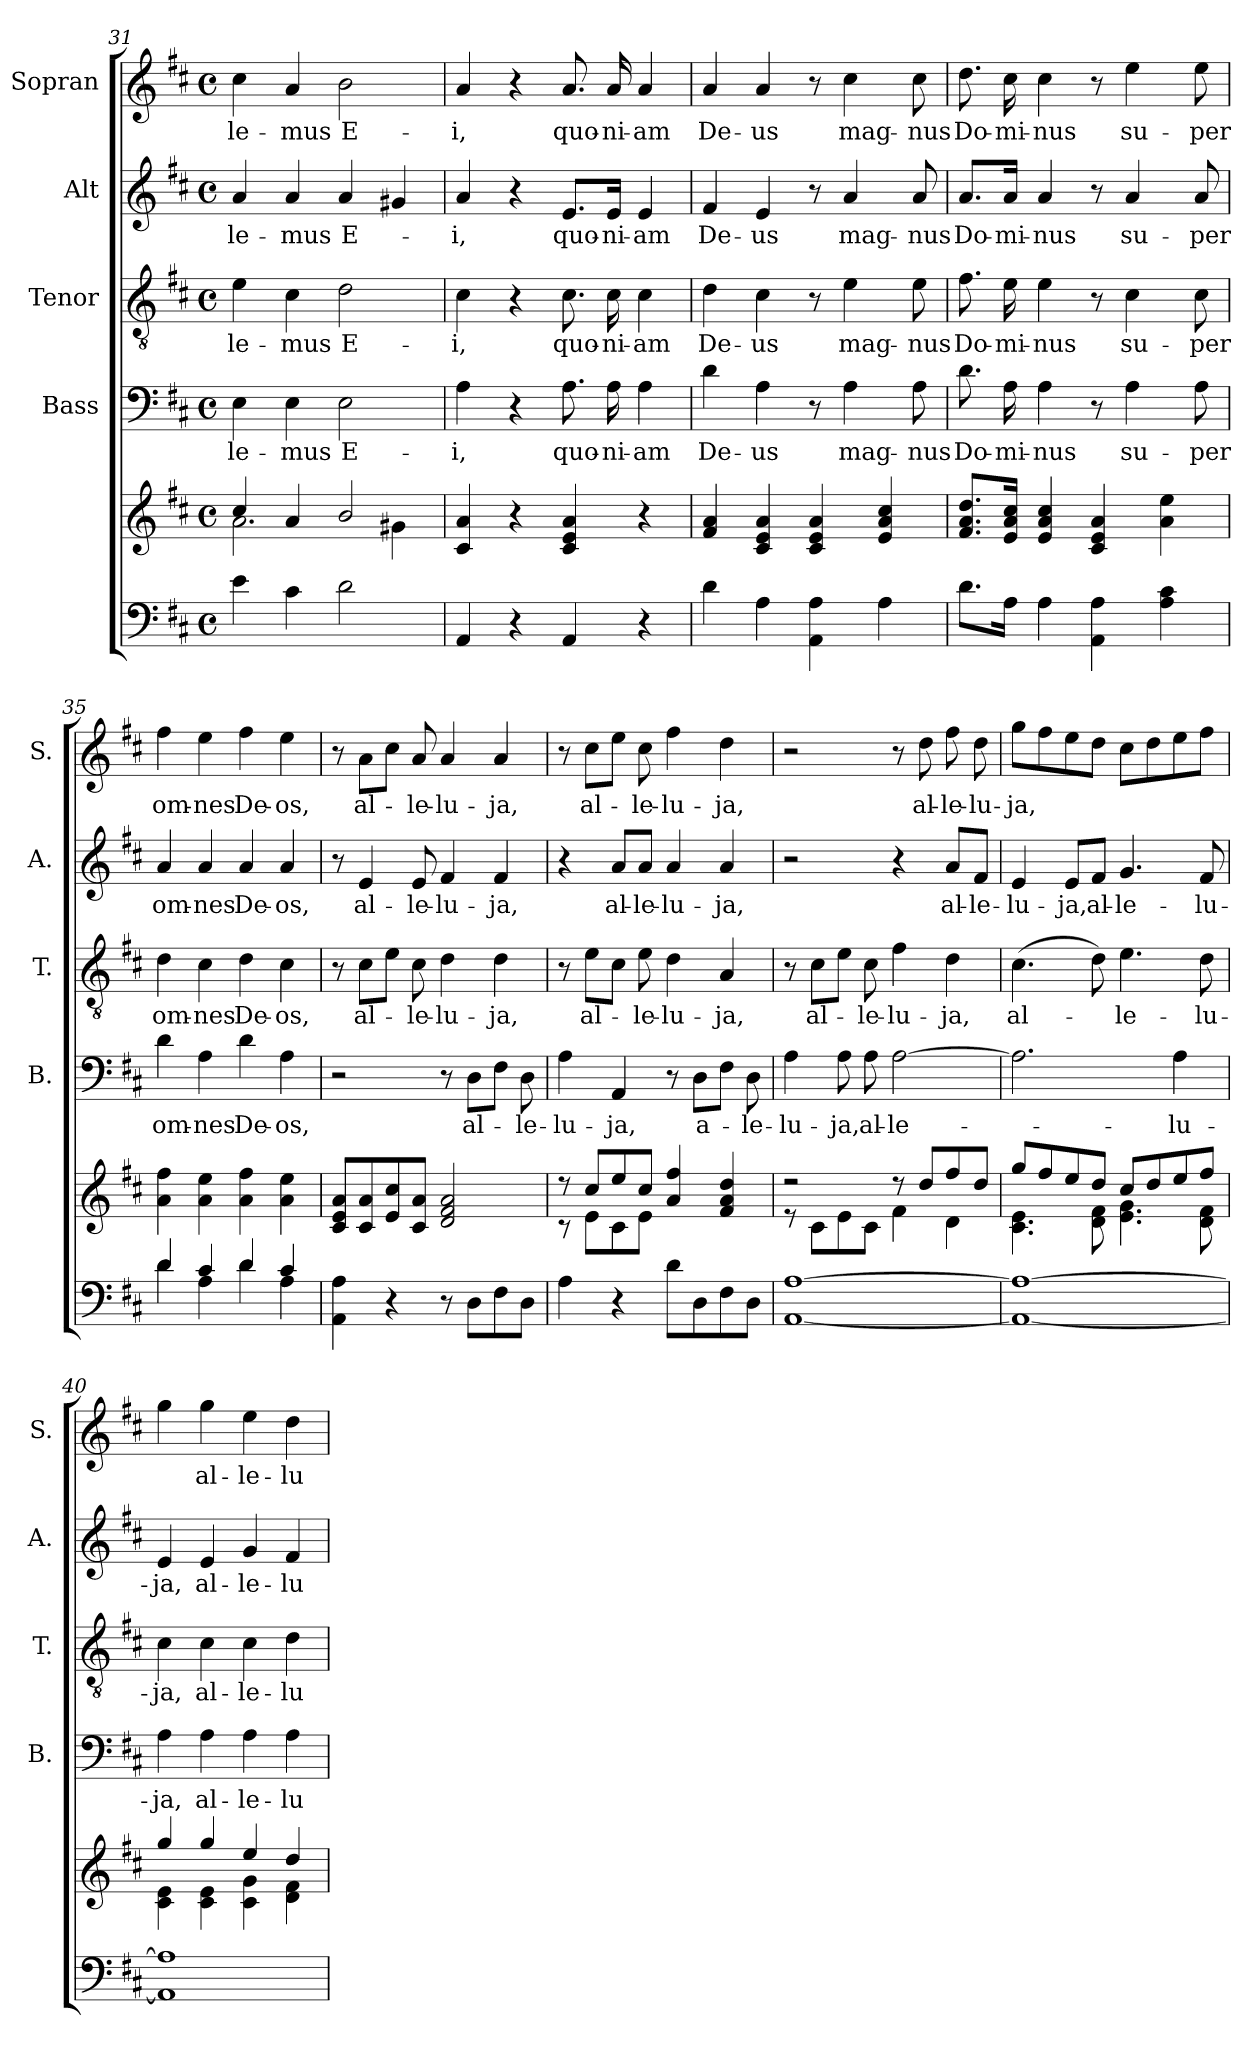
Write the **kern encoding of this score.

**kern	**kern	**kern	**text	**kern	**text	**kern	**text	**kern	**text
*part5	*part5	*part4	*part4	*part3	*part3	*part2	*part2	*part1	*part1
*staff6	*staff5	*staff4	*staff4	*staff3	*staff3	*staff2	*staff2	*staff1	*staff1
*	*	*I"Bass	*	*I"Tenor	*	*I"Alt	*	*I"Sopran	*
*	*	*I'B.	*	*I'T.	*	*I'A.	*	*I'S.	*
*clefF4	*clefG2	*clefF4	*	*clefGv2	*	*clefG2	*	*clefG2	*
*k[f#c#]	*k[f#c#]	*k[f#c#]	*	*k[f#c#]	*	*k[f#c#]	*	*k[f#c#]	*
*D:	*D:	*D:	*	*D:	*	*D:	*	*D:	*
*M4/4	*M4/4	*M4/4	*	*M4/4	*	*M4/4	*	*M4/4	*
*met(c)	*met(c)	*met(c)	*	*met(c)	*	*met(c)	*	*met(c)	*
=31	=31	=31	=31	=31	=31	=31	=31	=31	=31
*	*^	*	*	*	*	*	*	*	*
!	!	!	!	!LO:LY:b	!	!LO:LY:b	!	!LO:LY:b	!	!LO:LY:b
4e\	4cc#/	2.a\	4E\	-le-	4e\	-le-	4a/	-le-	4cc#\	-le-
!	!	!	!	!LO:LY:b	!	!LO:LY:b	!	!LO:LY:b	!	!LO:LY:b
4c#\	4a/	.	4E\	-mus	4c#\	-mus	4a/	-mus	4a/	-mus
!	!	!	!	!LO:LY:b	!	!LO:LY:b	!	!LO:LY:b	!	!LO:LY:b
2d\	2b/	.	2E\	E-	2d\	E-	4a/	E-	2b\	E-
.	.	4g#X\	.	.	.	.	4g#X/	.	.	.
!!LO:PB:g=z
=32	=32	=32	=32	=32	=32	=32	=32	=32	=32	=32
!	!	!	!	!LO:LY:b	!	!LO:LY:b	!	!LO:LY:b	!	!LO:LY:b
*	*v	*v	*	*	*	*	*	*	*	*
4AA/	4c#/ 4a/	4A\	-i,	4c#\	-i,	4a/	-i,	4a/	-i,
4r	4r	4r	.	4r	.	4r	.	4r	.
!	!	!	!LO:LY:b	!	!LO:LY:b	!	!LO:LY:b	!	!LO:LY:b
4AA/	4c#/ 4e/ 4a/	8.A\	quo-	8.c#\	quo-	8.e/L	quo-	8.a/	quo-
!	!	!	!LO:LY:b	!	!LO:LY:b	!	!LO:LY:b	!	!LO:LY:b
.	.	16A\	-ni-	16c#\	-ni-	16e/Jk	-ni-	16a/	-ni-
!	!	!	!LO:LY:b	!	!LO:LY:b	!	!LO:LY:b	!	!LO:LY:b
4r	4r	4A\	-am	4c#\	-am	4e/	-am	4a/	-am
=33	=33	=33	=33	=33	=33	=33	=33	=33	=33
!	!	!	!LO:LY:b	!	!LO:LY:b	!	!LO:LY:b	!	!LO:LY:b
4d\	4f#/ 4a/	4d\	De-	4d\	De-	4f#/	De-	4a/	De-
!	!	!	!LO:LY:b	!	!LO:LY:b	!	!LO:LY:b	!	!LO:LY:b
4A\	4c#/ 4e/ 4a/	4A\	-us	4c#\	-us	4e/	-us	4a/	-us
4AA\ 4A\	4c#/ 4e/ 4a/	8r	.	8r	.	8r	.	8r	.
!	!	!	!LO:LY:b	!	!LO:LY:b	!	!LO:LY:b	!	!LO:LY:b
.	.	4A\	mag-	4e\	mag-	4a/	mag-	4cc#\	mag-
4A\	4e/ 4a/ 4cc#/	.	.	.	.	.	.	.	.
!	!	!	!LO:LY:b	!	!LO:LY:b	!	!LO:LY:b	!	!LO:LY:b
.	.	8A\	-nus	8e\	-nus	8a/	-nus	8cc#\	-nus
=34	=34	=34	=34	=34	=34	=34	=34	=34	=34
!	!	!	!LO:LY:b	!	!LO:LY:b	!	!LO:LY:b	!	!LO:LY:b
8.d\L	8.f#/ 8.a/ 8.dd/L	8.d\	Do-	8.f#\	Do-	8.a/L	Do-	8.dd\	Do-
!	!	!	!LO:LY:b	!	!LO:LY:b	!	!LO:LY:b	!	!LO:LY:b
16A\Jk	16e/ 16a/ 16cc#/Jk	16A\	-mi-	16e\	-mi-	16a/Jk	-mi-	16cc#\	-mi-
!	!	!	!LO:LY:b	!	!LO:LY:b	!	!LO:LY:b	!	!LO:LY:b
4A\	4e/ 4a/ 4cc#/	4A\	-nus	4e\	-nus	4a/	-nus	4cc#\	-nus
4AA\ 4A\	4c#/ 4e/ 4a/	8r	.	8r	.	8r	.	8r	.
!	!	!	!LO:LY:b	!	!LO:LY:b	!	!LO:LY:b	!	!LO:LY:b
.	.	4A\	su-	4c#\	su-	4a/	su-	4ee\	su-
4A\ 4c#\	4a\ 4ee\	.	.	.	.	.	.	.	.
!	!	!	!LO:LY:b	!	!LO:LY:b	!	!LO:LY:b	!	!LO:LY:b
.	.	8A\	-per	8c#\	-per	8a/	-per	8ee\	-per
=35	=35	=35	=35	=35	=35	=35	=35	=35	=35
*^	*	*	*	*	*	*	*	*	*
!	!	!	!	!LO:LY:b	!	!LO:LY:b	!	!LO:LY:b	!	!LO:LY:b
4d/	4d\	4a\ 4ff#\	4d\	om-	4d\	om-	4a/	om-	4ff#\	om-
!	!	!	!	!LO:LY:b	!	!LO:LY:b	!	!LO:LY:b	!	!LO:LY:b
4c#/	4A\	4a\ 4ee\	4A\	-nes	4c#\	-nes	4a/	-nes	4ee\	-nes
!	!	!	!	!LO:LY:b	!	!LO:LY:b	!	!LO:LY:b	!	!LO:LY:b
4d/	4d\	4a\ 4ff#\	4d\	De-	4d\	De-	4a/	De-	4ff#\	De-
!	!	!	!	!LO:LY:b	!	!LO:LY:b	!	!LO:LY:b	!	!LO:LY:b
4c#/	4A\	4a\ 4ee\	4A\	-os,	4c#\	-os,	4a/	-os,	4ee\	-os,
*v	*v	*	*	*	*	*	*	*	*	*
=36	=36	=36	=36	=36	=36	=36	=36	=36	=36
4AA\ 4A\	8c#/ 8e/ 8a/L	2r	.	8r	.	8r	.	8r	.
!	!	!	!	!	!LO:LY:b	!	!LO:LY:b	!	!LO:LY:b
.	8c#/ 8a/	.	.	8c#\L	al-	4e/	al-	8a\L	al-
4r	8e/ 8cc#/	.	.	8e\J	.	.	.	8cc#\J	.
!	!	!	!	!	!LO:LY:b	!	!LO:LY:b	!	!LO:LY:b
.	8c#/ 8a/J	.	.	8c#\	-le-	8e/	-le-	8a/	-le-
!	!	!	!	!	!LO:LY:b	!	!LO:LY:b	!	!LO:LY:b
8r	2d/ 2f#/ 2a/	8r	.	4d\	-lu-	4f#/	-lu-	4a/	-lu-
!	!	!	!LO:LY:b	!	!	!	!	!	!
8D\L	.	8D\L	al-	.	.	.	.	.	.
!	!	!	!	!	!LO:LY:b	!	!LO:LY:b	!	!LO:LY:b
8F#\	.	8F#\J	.	4d\	-ja,	4f#/	-ja,	4a/	-ja,
!	!	!	!LO:LY:b	!	!	!	!	!	!
8D\J	.	8D\	-le-	.	.	.	.	.	.
=37	=37	=37	=37	=37	=37	=37	=37	=37	=37
*	*^	*	*	*	*	*	*	*	*
!	!	!	!	!LO:LY:b	!	!	!	!	!	!
4A\	8r	8r	4A\	-lu-	8r	.	4r	.	8r	.
!	!	!	!	!	!	!LO:LY:b	!	!	!	!LO:LY:b
.	8cc#/L	8e\L	.	.	8e\L	al-	.	.	8cc#\L	al-
!	!	!	!	!LO:LY:b	!	!	!	!LO:LY:b	!	!
4r	8ee/	8c#\	4AA/	-ja,	8c#\J	.	8a/L	al-	8ee\J	.
!	!	!	!	!	!	!LO:LY:b	!	!LO:LY:b	!	!LO:LY:b
.	8cc#/J	8e\J	.	.	8e\	-le-	8a/J	-le-	8cc#\	-le-
!	!	!	!	!	!	!LO:LY:b	!	!LO:LY:b	!	!LO:LY:b
8d\L	4a/ 4ff#/	2ryy	8r	.	4d\	-lu-	4a/	-lu-	4ff#\	-lu-
!	!	!	!	!LO:LY:b	!	!	!	!	!	!
8D\	.	.	8D\L	a-	.	.	.	.	.	.
!	!	!	!	!	!	!LO:LY:b	!	!LO:LY:b	!	!LO:LY:b
8F#\	4f#/ 4a/ 4dd/	.	8F#\J	.	4A/	-ja,	4a/	-ja,	4dd\	-ja,
!	!	!	!	!LO:LY:b	!	!	!	!	!	!
8D\J	.	.	8D\	-le-	.	.	.	.	.	.
!!LO:LB:g=z
=38	=38	=38	=38	=38	=38	=38	=38	=38	=38	=38
!	!	!	!	!LO:LY:b	!	!	!	!	!	!
[1AA [1A	2rdd	8re	4A\	-lu-	8r	.	2r	.	2r	.
!	!	!	!	!	!	!LO:LY:b	!	!	!	!
.	.	8c#\L	.	.	8c#\L	al-	.	.	.	.
!	!	!	!	!LO:LY:b	!	!	!	!	!	!
.	.	8e\	8A\	-ja,	8e\J	.	.	.	.	.
!	!	!	!	!LO:LY:b	!	!LO:LY:b	!	!	!	!
.	.	8c#\J	8A\	al-	8c#\	-le-	.	.	.	.
!	!	!	!	!LO:LY:b	!	!LO:LY:b	!	!	!	!
.	8rdd	4f#\	[2A\	-le-	4f#\	-lu-	4r	.	8r	.
!	!	!	!	!	!	!	!	!	!	!LO:LY:b
.	8dd/L	.	.	.	.	.	.	.	8dd\	al-
!	!	!	!	!	!	!LO:LY:b	!	!LO:LY:b	!	!LO:LY:b
.	8ff#/	4d\	.	.	4d\	-ja,	8a/L	al-	8ff#\	-le-
!	!	!	!	!	!	!	!	!LO:LY:b	!	!LO:LY:b
.	8dd/J	.	.	.	.	.	8f#/J	-le-	8dd\	-lu-
=39	=39	=39	=39	=39	=39	=39	=39	=39	=39	=39
!	!	!	!	!	!	!LO:LY:b	!	!LO:LY:b	!	!LO:LY:b
1AA_ 1A_	8gg/L	4.c#\ 4.e\	2.A\]	.	(>4.c#\	al-	4e/	-lu-	8gg\L	-ja,
.	8ff#/	.	.	.	.	.	.	.	8ff#\	.
!	!	!	!	!	!	!	!	!LO:LY:b	!	!
.	8ee/	.	.	.	.	.	8e/L	-ja,	8ee\	.
!	!	!	!	!	!	!	!	!LO:LY:b	!	!
.	8dd/J	8d\ 8f#\	.	.	8d\)	.	8f#/J	al-	8dd\J	.
!	!	!	!	!	!	!LO:LY:b	!	!LO:LY:b	!	!
.	8cc#/L	4.e\ 4.g\	.	.	4.e\	-le-	4.g/	-le-	8cc#\L	.
.	8dd/	.	.	.	.	.	.	.	8dd\	.
!	!	!	!	!LO:LY:b	!	!	!	!	!	!
.	8ee/	.	4A\	-lu-	.	.	.	.	8ee\	.
!	!	!	!	!	!	!LO:LY:b	!	!LO:LY:b	!	!
.	8ff#/J	8d\ 8f#\	.	.	8d\	-lu-	8f#/	-lu-	8ff#\J	.
=40	=40	=40	=40	=40	=40	=40	=40	=40	=40	=40
!	!	!	!	!LO:LY:b	!	!LO:LY:b	!	!LO:LY:b	!	!
1AA] 1A]	4gg/	4c#\ 4e\	4A\	-ja,	4c#\	-ja,	4e/	-ja,	4gg\	.
!	!	!	!	!LO:LY:b	!	!LO:LY:b	!	!LO:LY:b	!	!LO:LY:b
.	4gg/	4c#\ 4e\	4A\	al-	4c#\	al-	4e/	al-	4gg\	al-
!	!	!	!	!LO:LY:b	!	!LO:LY:b	!	!LO:LY:b	!	!LO:LY:b
.	4ee/	4c#\ 4g\	4A\	-le-	4c#\	-le-	4g/	-le-	4ee\	-le-
!	!	!	!	!LO:LY:b	!	!LO:LY:b	!	!LO:LY:b	!	!LO:LY:b
.	4dd/	4d\ 4f#\	4A\	-lu-	4d\	-lu-	4f#/	-lu-	4dd\	-lu-
*	*v	*v	*	*	*	*	*	*	*	*
=	=	=	=	=	=	=	=	=	=
*-	*-	*-	*-	*-	*-	*-	*-	*-	*-
